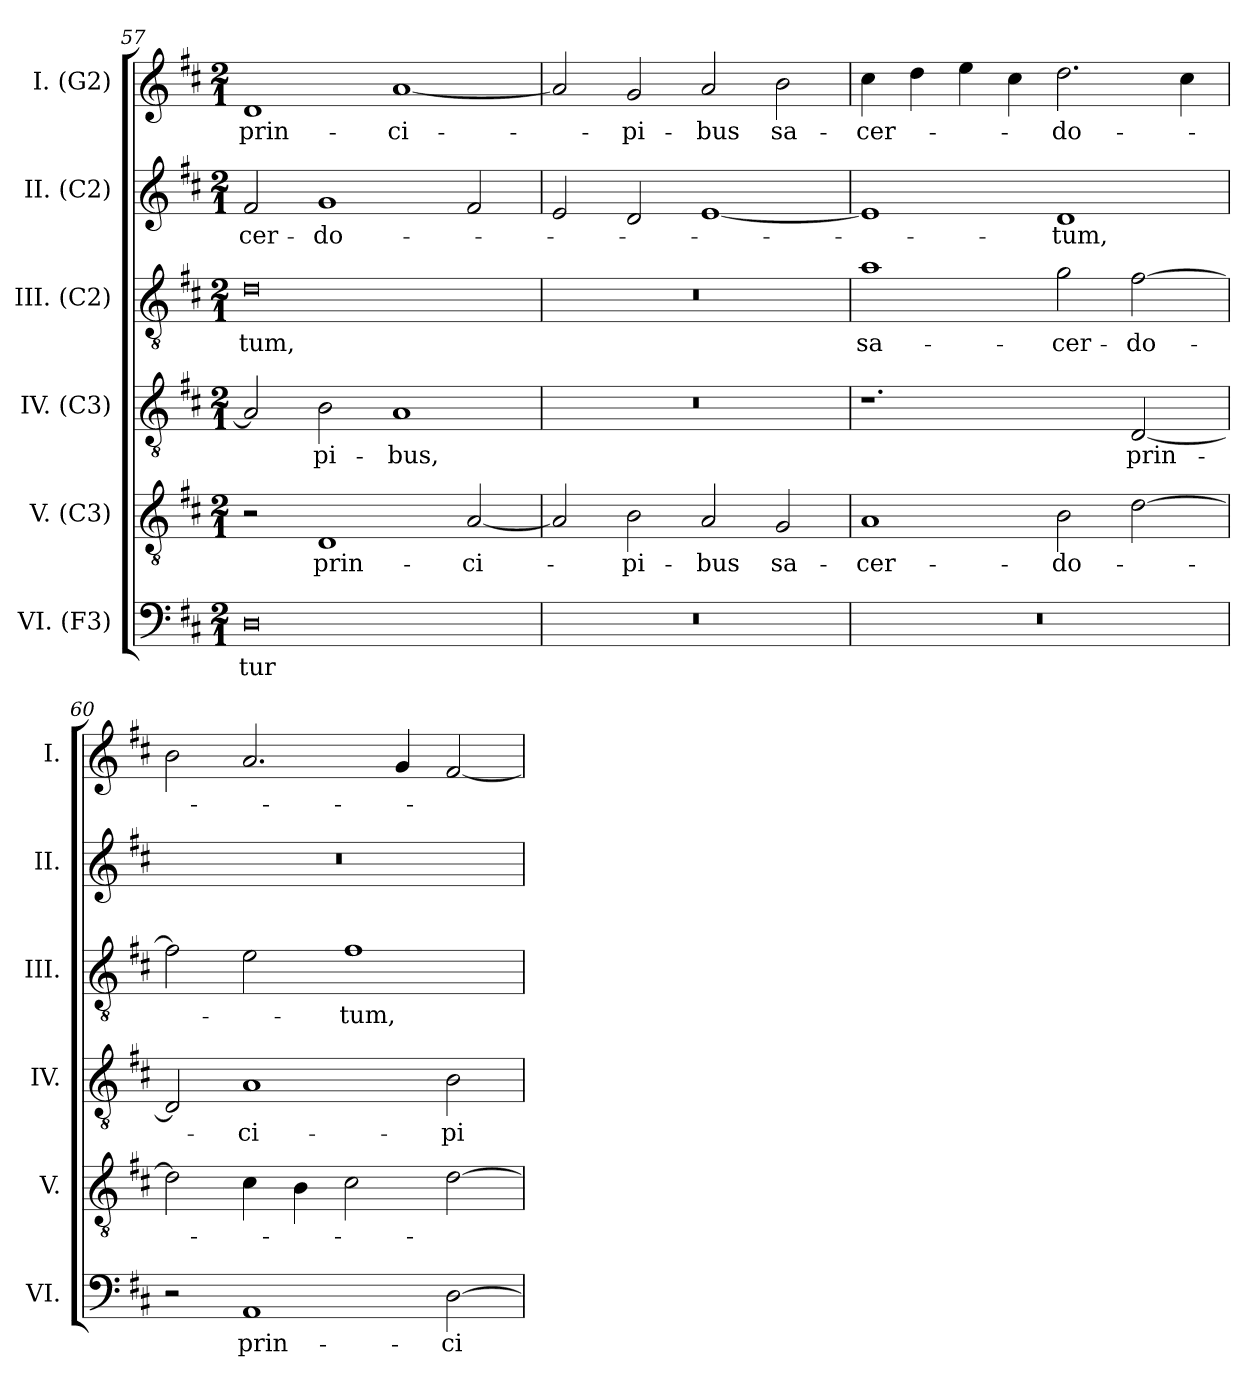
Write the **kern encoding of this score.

**kern	**text	**kern	**text	**kern	**text	**kern	**text	**kern	**text	**kern	**text
*part6	*part6	*part5	*part5	*part4	*part4	*part3	*part3	*part2	*part2	*part1	*part1
*staff6	*staff6	*staff5	*staff5	*staff4	*staff4	*staff3	*staff3	*staff2	*staff2	*staff1	*staff1
*I"VI. (F3)	*	*I"V. (C3)	*	*I"IV. (C3)	*	*I"III. (C2)	*	*I"II. (C2)	*	*I"I. (G2)	*
*I'VI.	*	*I'V.	*	*I'IV.	*	*I'III.	*	*I'II.	*	*I'I.	*
*clefF4	*	*clefGv2	*	*clefGv2	*	*clefGv2	*	*clefG2	*	*clefG2	*
*	*	*	*	*	*	*ITrd7c12	*	*	*	*	*
*k[f#c#]	*	*k[f#c#]	*	*k[f#c#]	*	*k[f#c#]	*	*k[f#c#]	*	*k[f#c#]	*
*D:	*	*D:	*	*D:	*	*D:	*	*D:	*	*D:	*
*M2/1	*	*M2/1	*	*M2/1	*	*M2/1	*	*M2/1	*	*M2/1	*
=57	=57	=57	=57	=57	=57	=57	=57	=57	=57	=57	=57
!	!LO:LY:b:color=#000000	!	!	!	!	!	!	!	!	!	!
!	!	!	!	!	!	!	!LO:LY:b:color=#000000	!	!	!	!
!	!	!	!	!	!	!	!	!	!LO:LY:b:color=#000000	!	!
!	!	!	!	!	!	!	!	!	!	!	!LO:LY:b:color=#000000
0Di	-tur	2r	.	2Ai/]	.	0Di	-tum,	2f#i/	-cer-	1di	prin-
!	!	!	!LO:LY:b:color=#000000	!	!	!	!	!	!	!	!
!	!	!	!	!	!LO:LY:b:color=#000000	!	!	!	!	!	!
!	!	!	!	!	!	!	!	!	!LO:LY:b:color=#000000	!	!
.	.	1Di	prin-	2Bi\	-pi-	.	.	1gi	-do-	.	.
!	!	!	!	!	!LO:LY:b:color=#000000	!	!	!	!	!	!
!	!	!	!	!	!	!	!	!	!	!	!LO:LY:b:color=#000000
.	.	.	.	1Ai	-bus,	.	.	.	.	[1ai	-ci-
!	!	!	!LO:LY:b:color=#000000	!	!	!	!	!	!	!	!
.	.	[2Ai/	-ci-	.	.	.	.	2f#i/	.	.	.
=58	=58	=58	=58	=58	=58	=58	=58	=58	=58	=58	=58
!LO:N:vis=1	!	!	!	!LO:N:vis=1	!	!LO:N:vis=1	!	!	!	!	!
0r	.	2Ai/]	.	0r	.	0r	.	2ei/	.	2ai/]	.
!	!	!	!LO:LY:b:color=#000000	!	!	!	!	!	!	!	!
!	!	!	!	!	!	!	!	!	!	!	!LO:LY:b:color=#000000
.	.	2Bi\	-pi-	.	.	.	.	2di/	.	2gi/	-pi-
!	!	!	!LO:LY:b:color=#000000	!	!	!	!	!	!	!	!
!	!	!	!	!	!	!	!	!	!	!	!LO:LY:b:color=#000000
.	.	2Ai/	-bus	.	.	.	.	[1ei	.	2ai/	-bus
!	!	!	!LO:LY:b:color=#000000	!	!	!	!	!	!	!	!
!	!	!	!	!	!	!	!	!	!	!	!LO:LY:b:color=#000000
.	.	2Gi/	sa-	.	.	.	.	.	.	2bi\	sa-
!!LO:LB:g=z
=59	=59	=59	=59	=59	=59	=59	=59	=59	=59	=59	=59
!LO:N:vis=1	!	!	!	!	!	!	!	!	!	!	!
!	!	!	!LO:LY:b:color=#000000	!	!	!	!	!	!	!	!
!	!	!	!	!	!	!	!LO:LY:b:color=#000000	!	!	!	!
!	!	!	!	!	!	!	!	!	!	!	!LO:LY:b:color=#000000
0r	.	1Ai	-cer-	1.r	.	1Ai	sa-	1ei]	.	4cc#i\	-cer-
.	.	.	.	.	.	.	.	.	.	4ddi\	.
.	.	.	.	.	.	.	.	.	.	4eei\	.
.	.	.	.	.	.	.	.	.	.	4cc#i\	.
!	!	!	!LO:LY:b:color=#000000	!	!	!	!	!	!	!	!
!	!	!	!	!	!	!	!LO:LY:b:color=#000000	!	!	!	!
!	!	!	!	!	!	!	!	!	!LO:LY:b:color=#000000	!	!
!	!	!	!	!	!	!	!	!	!	!	!LO:LY:b:color=#000000
.	.	2Bi\	-do-	.	.	2Gi\	-cer-	1di	-tum,	2.ddi\	-do-
!	!	!	!	!	!LO:LY:b:color=#000000	!	!	!	!	!	!
!	!	!	!	!	!	!	!LO:LY:b:color=#000000	!	!	!	!
.	.	[2di\	.	[2Di/	prin-	[2F#i\	-do-	.	.	.	.
.	.	.	.	.	.	.	.	.	.	4cc#i\	.
=60	=60	=60	=60	=60	=60	=60	=60	=60	=60	=60	=60
!	!	!	!	!	!	!	!	!LO:N:vis=1	!	!	!
2r	.	2di\]	.	2Di/]	.	2F#i\]	.	0r	.	2bi\	.
!	!LO:LY:b:color=#000000	!	!	!	!	!	!	!	!	!	!
!	!	!	!	!	!LO:LY:b:color=#000000	!	!	!	!	!	!
1AAi	prin-	4c#i\	.	1Ai	-ci-	2Ei\	.	.	.	2.ai/	.
.	.	4Bi\	.	.	.	.	.	.	.	.	.
!	!	!	!	!	!	!	!LO:LY:b:color=#000000	!	!	!	!
.	.	2c#i\	.	.	.	1F#i	-tum,	.	.	.	.
.	.	.	.	.	.	.	.	.	.	4gi/	.
!	!LO:LY:b:color=#000000	!	!	!	!	!	!	!	!	!	!
!	!	!	!	!	!LO:LY:b:color=#000000	!	!	!	!	!	!
[2Di\	-ci-	[2di\	.	2Bi\	-pi-	.	.	.	.	[2f#i/	.
=	=	=	=	=	=	=	=	=	=	=	=
*-	*-	*-	*-	*-	*-	*-	*-	*-	*-	*-	*-
